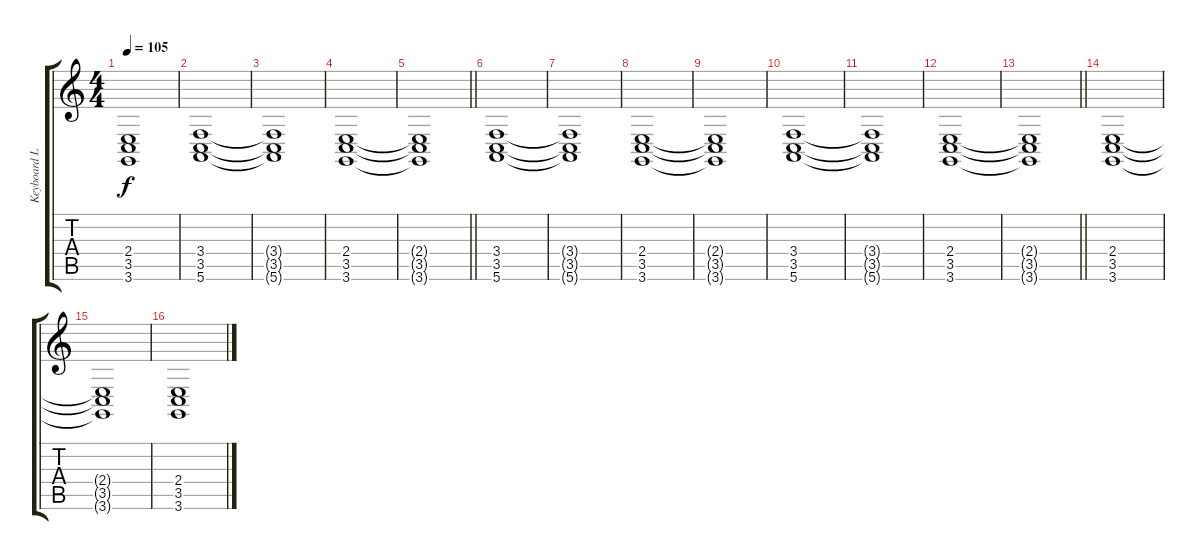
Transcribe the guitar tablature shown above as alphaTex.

\track ("Keyboard L" "Keyboard L") {instrument pad2warm}
\staff {score tabs}
\tuning (E4 B3 G3 D3 A2 E2) {hide}
\ts (4 4)
\tempo 105
\clef g2
\ks c
(2.4{t} 3.5{t} 3.6{t}).1{dy f} |
(3.4 3.5 5.6).1 |
(3.4{t} 3.5{t} 5.6{t}).1 |
(2.4 3.5 3.6).1 |
\barLineRight lightlight
(2.4{t} 3.5{t} 3.6{t}).1 |
(3.4 3.5 5.6).1 |
(3.4{t} 3.5{t} 5.6{t}).1 |
(2.4 3.5 3.6).1 |
(2.4{t} 3.5{t} 3.6{t}).1 |
(3.4 3.5 5.6).1 |
(3.4{t} 3.5{t} 5.6{t}).1 |
(2.4 3.5 3.6).1 |
\barLineRight lightlight
(2.4{t} 3.5{t} 3.6{t}).1 |
(2.4 3.5 3.6).1 |
(2.4{t} 3.5{t} 3.6{t}).1 |
(2.4 3.5 3.6).1
